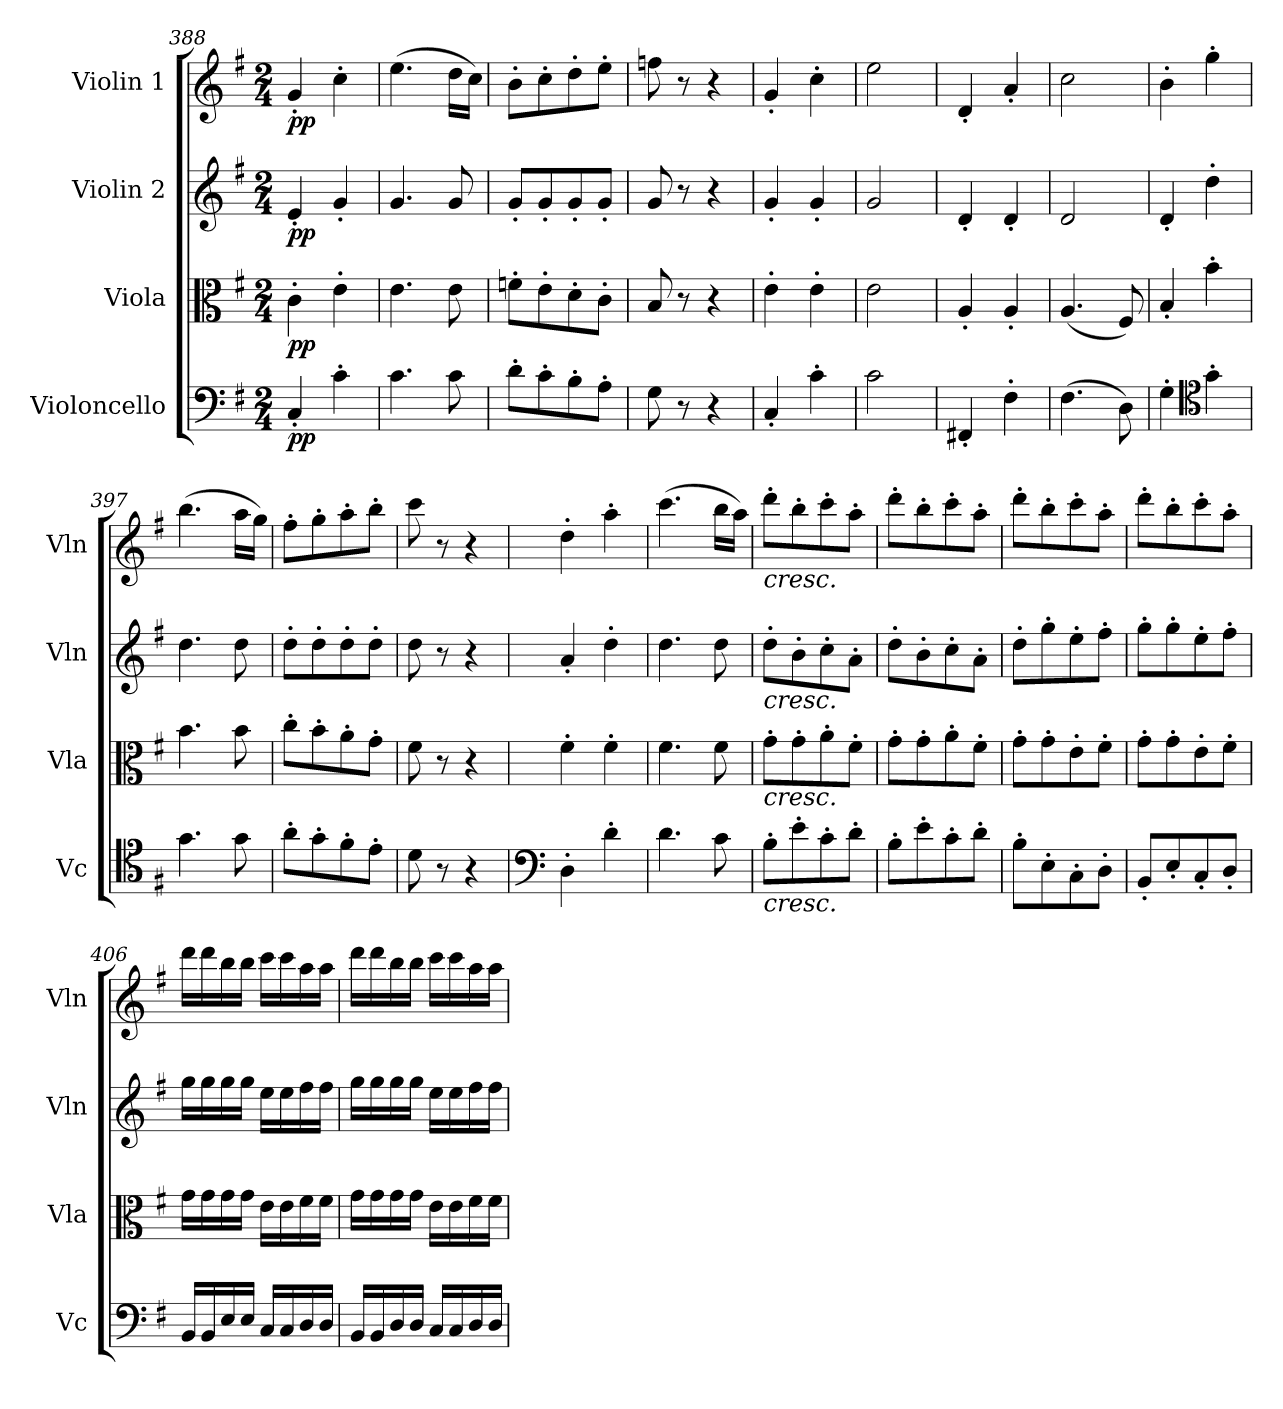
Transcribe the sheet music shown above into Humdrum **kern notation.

**kern	**dynam	**kern	**dynam	**kern	**dynam	**kern	**dynam
*part4	*part4	*part3	*part3	*part2	*part2	*part1	*part1
*staff4	*staff4	*staff3	*staff3	*staff2	*staff2	*staff1	*staff1
*I"Violoncello	*	*I"Viola	*	*I"Violin 2	*	*I"Violin 1	*
*I'Vc	*	*I'Vla	*	*I'Vln	*	*I'Vln	*
!!LO:LB:g=z
*clefF4	*	*clefC3	*	*clefG2	*	*clefG2	*
*k[f#]	*	*k[f#]	*	*k[f#]	*	*k[f#]	*
*M2/4	*	*M2/4	*	*M2/4	*	*M2/4	*
=388	=388	=388	=388	=388	=388	=388	=388
!	!LO:DY:b	!	!LO:DY:b	!	!LO:DY:b	!	!LO:DY:b
4C'/	pp	4c'\	pp	4e'/	pp	4g'/	pp
4c'\	.	4e'\	.	4g'/	.	4cc'\	.
=389	=389	=389	=389	=389	=389	=389	=389
4.c\	.	4.e\	.	4.g/	.	(4.ee\	.
8c\	.	8e\	.	8g/	.	16dd\LL	.
.	.	.	.	.	.	16cc\JJ)	.
=390	=390	=390	=390	=390	=390	=390	=390
8d'\L	.	8fn'\L	.	8g'/L	.	8b'\L	.
8c'\	.	8e'\	.	8g'/	.	8cc'\	.
8B'\	.	8d'\	.	8g'/	.	8dd'\	.
8A'\J	.	8c'\J	.	8g'/J	.	8ee'\J	.
=391	=391	=391	=391	=391	=391	=391	=391
8G\	.	8B/	.	8g/	.	8ffn\	.
8r	.	8r	.	8r	.	8r	.
4r	.	4r	.	4r	.	4r	.
=392	=392	=392	=392	=392	=392	=392	=392
4C'/	.	4e'\	.	4g'/	.	4g'/	.
4c'\	.	4e'\	.	4g'/	.	4cc'\	.
=393	=393	=393	=393	=393	=393	=393	=393
2c\	.	2e\	.	2g/	.	2ee\	.
=394	=394	=394	=394	=394	=394	=394	=394
4FF#X'/	.	4A'/	.	4d'/	.	4d'/	.
4F#'\	.	4A'/	.	4d'/	.	4a'/	.
=395	=395	=395	=395	=395	=395	=395	=395
(4.F#\	.	(4.A/	.	2d/	.	2cc\	.
8D\)	.	8F#/)	.	.	.	.	.
=396	=396	=396	=396	=396	=396	=396	=396
4G'\	.	4B'/	.	4d'/	.	4b'\	.
*clefC4	*	*	*	*	*	*	*
4g'\	.	4b'\	.	4dd'\	.	4gg'\	.
=397	=397	=397	=397	=397	=397	=397	=397
4.g\	.	4.b\	.	4.dd\	.	(4.bb\	.
8g\	.	8b\	.	8dd\	.	16aa\LL	.
.	.	.	.	.	.	16gg\JJ)	.
=398	=398	=398	=398	=398	=398	=398	=398
8a'\L	.	8cc'\L	.	8dd'\L	.	8ff#'\L	.
8g'\	.	8b'\	.	8dd'\	.	8gg'\	.
8f#'\	.	8a'\	.	8dd'\	.	8aa'\	.
8e'\J	.	8g'\J	.	8dd'\J	.	8bb'\J	.
=399	=399	=399	=399	=399	=399	=399	=399
8d\	.	8f#\	.	8dd\	.	8ccc\	.
8r	.	8r	.	8r	.	8r	.
4r	.	4r	.	4r	.	4r	.
=400	=400	=400	=400	=400	=400	=400	=400
*clefF4	*	*	*	*	*	*	*
4D'\	.	4f#'\	.	4a'/	.	4dd'\	.
4d'\	.	4f#'\	.	4dd'\	.	4aa'\	.
=401	=401	=401	=401	=401	=401	=401	=401
4.d\	.	4.f#\	.	4.dd\	.	(4.ccc\	.
8c\	.	8f#\	.	8dd\	.	16bb\LL	.
.	.	.	.	.	.	16aa\JJ)	.
!!LO:LB:g=z
=402	=402	=402	=402	=402	=402	=402	=402
!	!	!	!	!	!	!LO:TX:b:i:t=cresc.	!
!	!	!	!	!LO:TX:b:i:t=cresc.	!	!	!
!	!	!LO:TX:b:i:t=cresc.	!	!	!	!	!
!LO:TX:b:i:t=cresc.	!	!	!	!	!	!	!
8B'\L	.	8g'\L	.	8dd'\L	.	8ddd'\L	.
8e'\	.	8g'\	.	8b'\	.	8bb'\	.
8c'\	.	8a'\	.	8cc'\	.	8ccc'\	.
8d'\J	.	8f#'\J	.	8a'\J	.	8aa'\J	.
!!LO:LB:g=z
=403	=403	=403	=403	=403	=403	=403	=403
8B'\L	.	8g'\L	.	8dd'\L	.	8ddd'\L	.
8e'\	.	8g'\	.	8b'\	.	8bb'\	.
8c'\	.	8a'\	.	8cc'\	.	8ccc'\	.
8d'\J	.	8f#'\J	.	8a'\J	.	8aa'\J	.
=404	=404	=404	=404	=404	=404	=404	=404
8B'\L	.	8g'\L	.	8dd'\L	.	8ddd'\L	.
8E'\	.	8g'\	.	8gg'\	.	8bb'\	.
8C'\	.	8e'\	.	8ee'\	.	8ccc'\	.
8D'\J	.	8f#'\J	.	8ff#'\J	.	8aa'\J	.
=405	=405	=405	=405	=405	=405	=405	=405
8BB'/L	.	8g'\L	.	8gg'\L	.	8ddd'\L	.
8E'/	.	8g'\	.	8gg'\	.	8bb'\	.
8C'/	.	8e'\	.	8ee'\	.	8ccc'\	.
8D'/J	.	8f#'\J	.	8ff#'\J	.	8aa'\J	.
=406	=406	=406	=406	=406	=406	=406	=406
16BB/LL	.	16g\LL	.	16gg\LL	.	16ddd\LL	.
16BB/	.	16g\	.	16gg\	.	16ddd\	.
16E/	.	16g\	.	16gg\	.	16bb\	.
16E/JJ	.	16g\JJ	.	16gg\JJ	.	16bb\JJ	.
16C/LL	.	16e\LL	.	16ee\LL	.	16ccc\LL	.
16C/	.	16e\	.	16ee\	.	16ccc\	.
16D/	.	16f#\	.	16ff#\	.	16aa\	.
16D/JJ	.	16f#\JJ	.	16ff#\JJ	.	16aa\JJ	.
=407	=407	=407	=407	=407	=407	=407	=407
16BB/LL	.	16g\LL	.	16gg\LL	.	16ddd\LL	.
16BB/	.	16g\	.	16gg\	.	16ddd\	.
16D/	.	16g\	.	16gg\	.	16bb\	.
16D/JJ	.	16g\JJ	.	16gg\JJ	.	16bb\JJ	.
16C/LL	.	16e\LL	.	16ee\LL	.	16ccc\LL	.
16C/	.	16e\	.	16ee\	.	16ccc\	.
16D/	.	16f#\	.	16ff#\	.	16aa\	.
16D/JJ	.	16f#\JJ	.	16ff#\JJ	.	16aa\JJ	.
=	=	=	=	=	=	=	=
*-	*-	*-	*-	*-	*-	*-	*-
